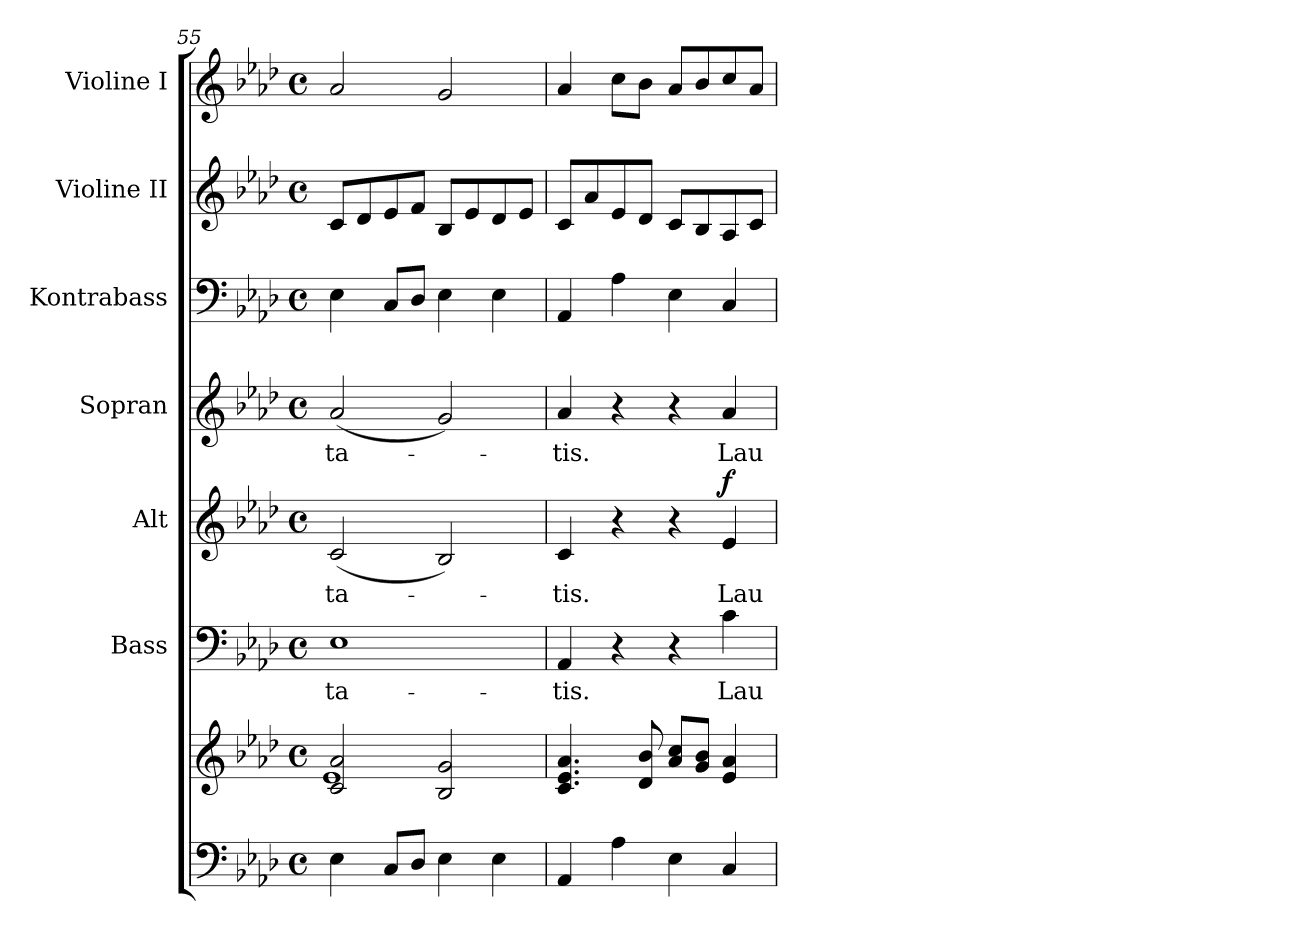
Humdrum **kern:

**kern	**kern	**kern	**text	**kern	**text	**dynam	**kern	**text	**kern	**kern	**kern
*part7	*part7	*part6	*part6	*part5	*part5	*part5	*part4	*part4	*part3	*part2	*part1
*staff8	*staff7	*staff6	*staff6	*staff5	*staff5	*staff5	*staff4	*staff4	*staff3	*staff2	*staff1
*	*	*I"Bass	*	*I"Alt	*	*	*I"Sopran	*	*I"Kontrabass	*I"Violine II	*I"Violine I
*	*	*I'B.	*	*I'A.	*	*	*I'S.	*	*I'Kb.	*I'Vl. II	*I'Vl. I
*clefF4	*clefG2	*clefF4	*	*clefG2	*	*	*clefG2	*	*clefF4	*clefG2	*clefG2
*	*	*	*	*	*	*	*	*	*ITrd7c12	*	*
*k[b-e-a-d-]	*k[b-e-a-d-]	*k[b-e-a-d-]	*	*k[b-e-a-d-]	*	*	*k[b-e-a-d-]	*	*k[b-e-a-d-]	*k[b-e-a-d-]	*k[b-e-a-d-]
*A-:	*A-:	*A-:	*	*A-:	*	*	*A-:	*	*A-:	*A-:	*A-:
*M4/4	*M4/4	*M4/4	*	*M4/4	*	*	*M4/4	*	*M4/4	*M4/4	*M4/4
*met(c)	*met(c)	*met(c)	*	*met(c)	*	*	*met(c)	*	*met(c)	*met(c)	*met(c)
=55	=55	=55	=55	=55	=55	=55	=55	=55	=55	=55	=55
*	*^	*	*	*	*	*	*	*	*	*	*
!	!	!	!	!LO:LY:b	!	!LO:LY:b	!	!	!LO:LY:b	!	!	!
4E-\	2c/ 2a-/	1e-	1E-	-ta-	(<2c/	-ta-	.	(<2a-/	-ta-	4EE-\	8c/L	2a-/
.	.	.	.	.	.	.	.	.	.	.	8d-/	.
8C/L	.	.	.	.	.	.	.	.	.	8CC/L	8e-/	.
8D-/J	.	.	.	.	.	.	.	.	.	8DD-/J	8f/J	.
4E-\	2B-/ 2g/	.	.	.	2B-/)	.	.	2g/)	.	4EE-\	8B-/L	2g/
.	.	.	.	.	.	.	.	.	.	.	8e-/	.
4E-\	.	.	.	.	.	.	.	.	.	4EE-\	8d-/	.
.	.	.	.	.	.	.	.	.	.	.	8e-/J	.
*	*v	*v	*	*	*	*	*	*	*	*	*	*
=56	=56	=56	=56	=56	=56	=56	=56	=56	=56	=56	=56
!	!	!	!LO:LY:b	!	!LO:LY:b	!	!	!LO:LY:b	!	!	!
4AA-/	4.c/ 4.e-/ 4.a-/	4AA-/	-tis.	4c/	-tis.	.	4a-/	-tis.	4AAA-/	8c/L	4a-/
.	.	.	.	.	.	.	.	.	.	8a-/	.
4A-\	.	4r	.	4r	.	.	4r	.	4AA-\	8e-/	8cc\L
.	8d-/ 8b-/	.	.	.	.	.	.	.	.	8d-/J	8b-\J
4E-\	8a-/ 8cc/L	4r	.	4r	.	.	4r	.	4EE-\	8c/L	8a-/L
.	8g/ 8b-/J	.	.	.	.	.	.	.	.	8B-/	8b-/
!	!	!	!LO:LY:b	!	!LO:LY:b	!LO:DY:a	!	!LO:LY:b	!	!	!
4C/	4e-/ 4a-/	4c\	Lau-	4e-/	Lau-	f	4a-/	Lau-	4CC/	8A-/	8cc/
.	.	.	.	.	.	.	.	.	.	8c/J	8a-/J
=	=	=	=	=	=	=	=	=	=	=	=
*-	*-	*-	*-	*-	*-	*-	*-	*-	*-	*-	*-
